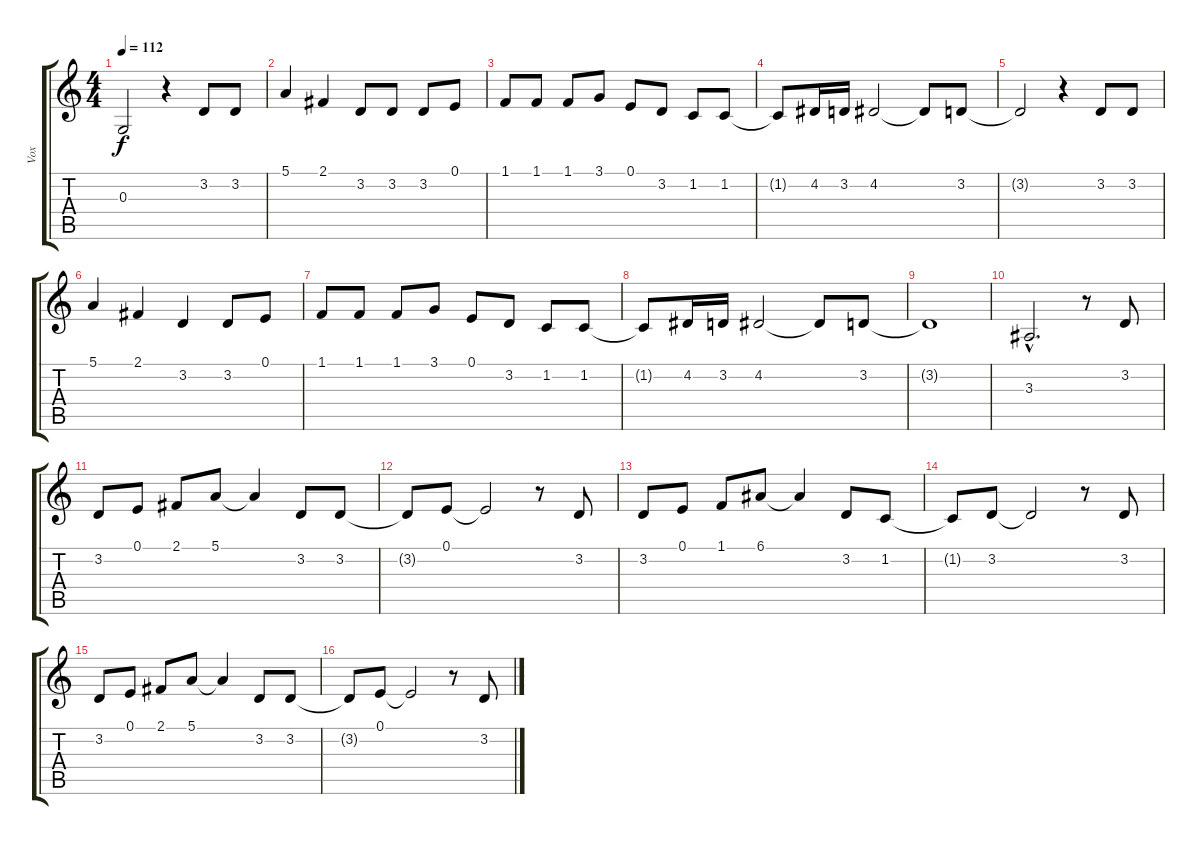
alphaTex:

\track ("Vox" "Vox") {instrument tenorsax}
\staff {score tabs}
\tuning (E4 B3 G3 D3 A2 E2) {hide}
\ts (4 4)
\tempo 112
\clef g2
\ks c
0.3{t}.2{dy f} r.4 3.2.8 3.2.8 |
5.1.4 2.1.4 3.2.8 3.2.8 3.2.8 0.1.8 |
1.1.8 1.1.8 1.1.8 3.1.8 0.1.8 3.2.8 1.2.8 1.2.8 |
1.2{t}.8 4.2.16 3.2.16 4.2.2 4.2{t}.8 3.2.8 |
3.2{t}.2 r.4 3.2.8 3.2.8 |
5.1.4 2.1.4 3.2.4 3.2.8 0.1.8 |
1.1.8 1.1.8 1.1.8 3.1.8 0.1.8 3.2.8 1.2.8 1.2.8 |
1.2{t}.8 4.2.16 3.2.16 4.2.2 4.2{t}.8 3.2.8 |
3.2{t}.1 |
3.3{hac}.2{d} r.8 3.2.8 |
3.2.8 0.1.8 2.1.8 5.1.8 5.1{t}.4 3.2.8 3.2.8 |
3.2{t}.8 0.1.8 0.1{t}.2 r.8 3.2.8 |
3.2.8 0.1.8 1.1.8 6.1.8 6.1{t}.4 3.2.8 1.2.8 |
1.2{t}.8 3.2.8 3.2{t}.2 r.8 3.2.8 |
3.2.8 0.1.8 2.1.8 5.1.8 5.1{t}.4 3.2.8 3.2.8 |
3.2{t}.8 0.1.8 0.1{t}.2 r.8 3.2.8
